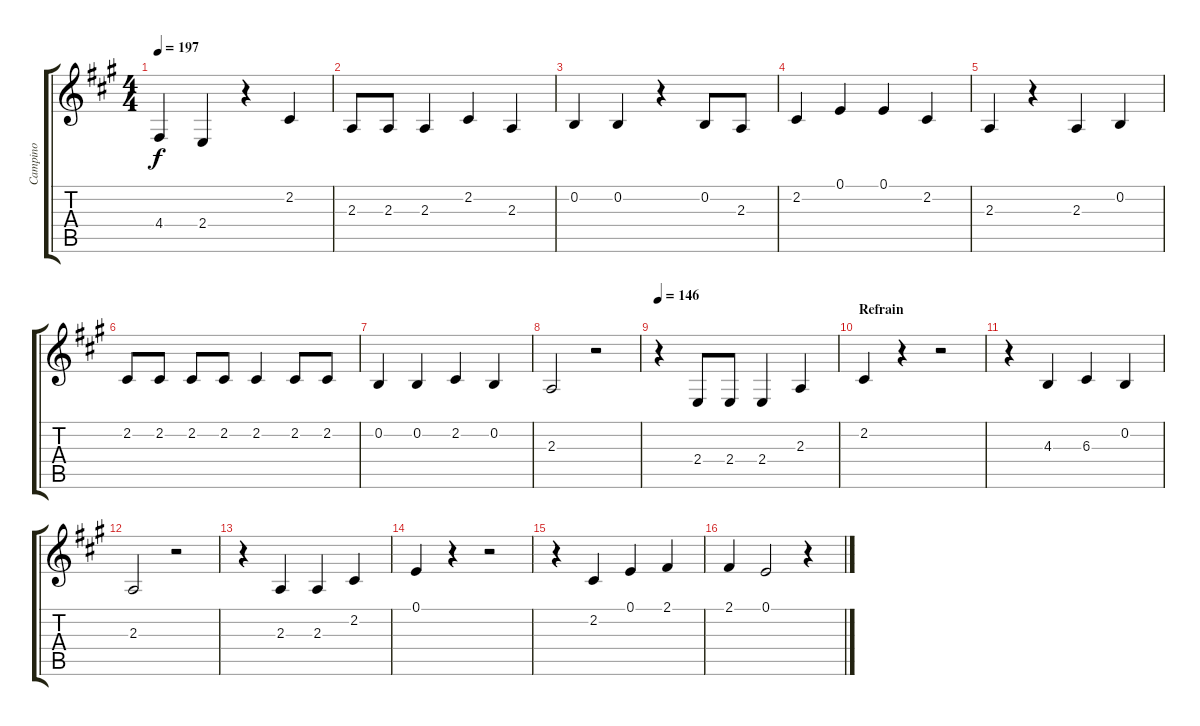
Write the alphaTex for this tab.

\track ("Campino" "Campino") {instrument lead6voice}
\staff {score tabs}
\tuning (E4 B3 G3 D3 A2 E2) {hide}
\ts (4 4)
\tempo 197
\clef g2
\ks a
4.4.4{dy f} 2.4.4 r.4 2.2.4 |
2.3.8 2.3.8 2.3.4 2.2.4 2.3.4 |
0.2.4 0.2.4 r.4 0.2.8 2.3.8 |
2.2.4 0.1.4 0.1.4 2.2.4 |
2.3.4 r.4 2.3.4 0.2.4 |
2.2.8 2.2.8 2.2.8 2.2.8 2.2.4 2.2.8 2.2.8 |
0.2.4 0.2.4 2.2.4 0.2.4 |
2.3.2 r.2 |
\tempo 146
r.4 2.4.8 2.4.8 2.4.4 2.3.4 |
\section ("" "Refrain")
2.2.4 r.4 r.2 |
r.4 4.3.4 6.3.4 0.2.4 |
2.3.2 r.2 |
r.4 2.3.4 2.3.4 2.2.4 |
0.1.4 r.4 r.2 |
r.4 2.2.4 0.1.4 2.1.4 |
2.1.4 0.1.2 r.4
